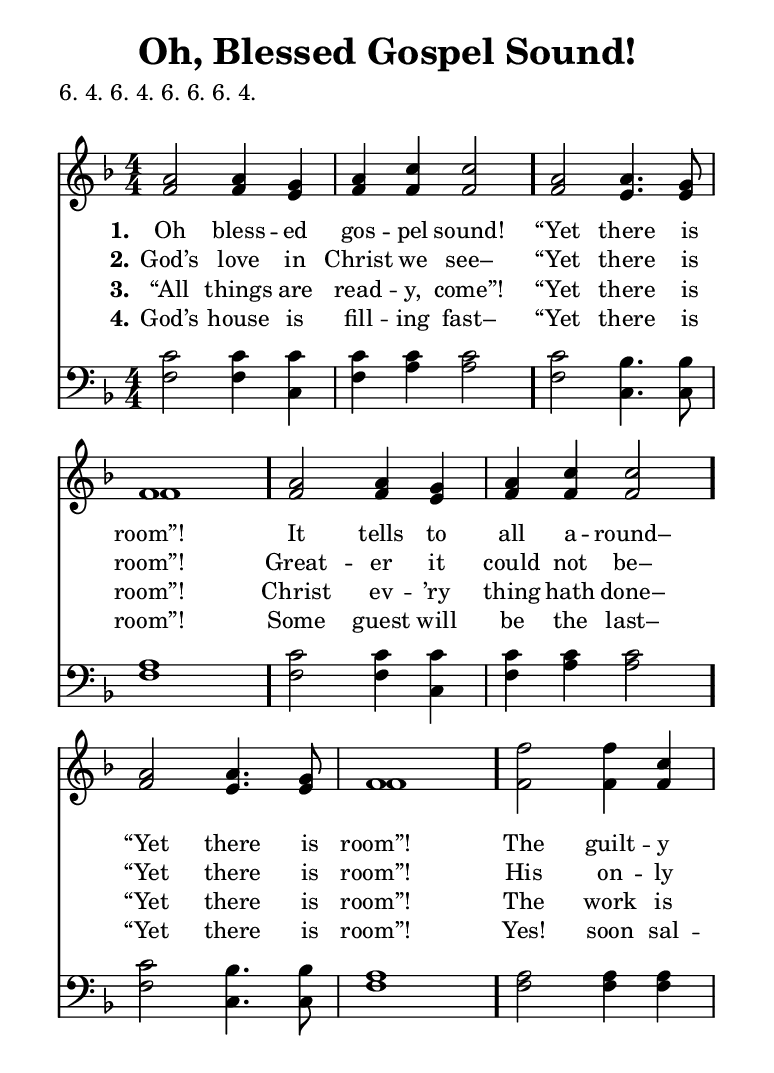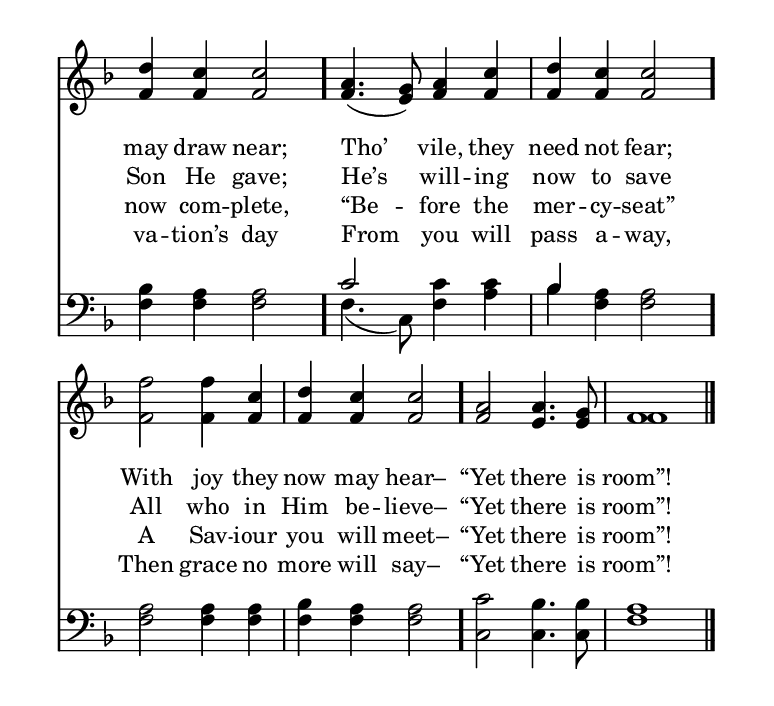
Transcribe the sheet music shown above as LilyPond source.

\include "common/global.ily"
\paper {
  \include "common/paper.ily"
  ragged-bottom = ##t
  system-count = #(cond (is-eogsized 4) (#t #f))
  system-system-spacing.padding = 2
  system-system-spacing.basic-distance = 2
}

\header{
  %gospel
  hymnnumber = "56"
  title = "Oh, Blessed Gospel Sound!"
  tunename = "Happy Land"
  meter = "6. 4. 6. 4. 6. 6. 6. 4."
  poet = ""
  composer = ""
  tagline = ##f
}

% for fermata in MIDI
ta = { \tempo 4=120 }
tb = { \tempo 4=60  }

patternAA = { c2       c4 c4 | c4 c4 c2 }
patternAB = { c4.( c8) c4 c4 | c4 c4 c2 }

patternBA = { c2 c4. c8 | c1 }

global = {
  \include "common/overrides.ily"
  \override Staff.TimeSignature.style = #'numbered
  \time 4/4
  \override Score.MetronomeMark.transparent = ##t % hide all fermata changes too
  \ta
  \key f \major
  \autoBeamOff
}

notesSoprano = {
\global
\relative c'' {

  \changePitch \patternAA { a a g | a c c }
  \changePitch \patternBA { a a g | f } \eogbreak
  \changePitch \patternAA { a a g | a c c }
  \changePitch \patternBA { a a g | f } \eogbreak

  \changePitch \patternAA { f' f c | d c c }
  \changePitch \patternAB { a g a c | d c c } \eogbreak
  \changePitch \patternAA { f f c | d c c }
  \changePitch \patternBA { a a g | f }

  \bar "|."

}
}

notesAlto = {
\global
\relative e' {

  \changePitch \patternAA { f f e | f f f }
  \changePitch \patternBA { f e e | f }
  \changePitch \patternAA { f f e | f f f }
  \changePitch \patternBA { f e e | f }

  \changePitch \patternAA { f f f | f f f }
  \changePitch \patternAB { f e f f | f f f }
  \changePitch \patternAA { f f f | f f f }
  \changePitch \patternBA { f e e | f }

}
}

notesTenor = {
\global
\relative a {

  \changePitch \patternAA { c c c | c c c }
  \changePitch \patternBA { c bes bes | a }
  \changePitch \patternAA { c c c | c c c }
  \changePitch \patternBA { c bes bes | a }

  \changePitch \patternAA { a a a | bes a a }
  \changePitch \patternAA { c c c | bes a a }
  \changePitch \patternAA { a a a | bes a a }
  \changePitch \patternBA { c bes bes | a }

}
}

notesBass = {
\global
\relative f {

  \changePitch \patternAA { f f c | f a a }
  \changePitch \patternBA { f c c | f }
  \changePitch \patternAA { f f c | f a a }
  \changePitch \patternBA { f c c | f }

  \changePitch \patternAA { f f f | f f f }
  \changePitch \patternAB { f c f a | bes f f }
  \changePitch \patternAA { f f f | f f f }
  \changePitch \patternBA { c c c | f }

}
}

wordsA = \lyricmode {
\set stanza = "1."

Oh bless -- ed gos -- pel sound! \bar "."
“Yet there is room”! \bar "."
It tells to all a -- round– \bar "."
“Yet there is room”! \bar "."
The guilt -- y may draw near; \bar "."
Tho’ vile, they need not fear; \bar "."
With joy they now may hear– \bar "."
“Yet there is room”! \bar "."

}

wordsB = \lyricmode {
\set stanza = "2."

God’s love in Christ we see–
“Yet there is room”!
Great -- er it could not be–
“Yet there is room”!
His on -- ly Son He gave;
He’s will -- ing now to save
All who in Him be -- lieve–
“Yet there is room”!

}

wordsC = \lyricmode {
\set stanza = "3."

“All things are read -- y, come”!
“Yet there is room”!
Christ ev -- ’ry thing hath done–
“Yet there is room”!
The work is now com -- plete,
“Be -- fore the mer -- cy -- seat”
A Sav -- iour you will meet–
“Yet there is room”!

}

wordsD = \lyricmode {
\set stanza = "4."

God’s house is fill -- ing fast–
“Yet there is room”!
Some guest will be the last–
“Yet there is room”!
Yes! soon sal -- va -- tion’s day
From you will pass a -- way,
Then grace no more will say–
“Yet there is room”!

}

\score {
  \context ChoirStaff <<
    \context Staff = upper <<
      \set Staff.autoBeaming = ##f
      \set ChoirStaff.systemStartDelimiter = #'SystemStartBar
      \set ChoirStaff.printPartCombineTexts = ##f
      \partcombine #'(2 . 9) \notesSoprano \notesAlto
      \context NullVoice = sopranos { \voiceOne << \notesSoprano >> }
      \context NullVoice = altos { \voiceTwo << \notesAlto >> }
      \context Lyrics = one   \lyricsto sopranos \wordsA
      \context Lyrics = two   \lyricsto sopranos \wordsB
      \context Lyrics = three \lyricsto sopranos \wordsC
      \context Lyrics = four  \lyricsto sopranos \wordsD
    >>
    \context Staff = men <<
      \set Staff.autoBeaming = ##f
      \clef bass
      \set ChoirStaff.printPartCombineTexts = ##f
      \partcombine #'(2 . 9) \notesTenor \notesBass
      \context NullVoice = tenors { \voiceOne << \notesTenor >> }
      \context NullVoice = basses { \voiceTwo << \notesBass >> }
    >>
  >>
  \layout {
    \include "common/layout.ily"
  }
  \midi{
    \include "common/midi.ily"
  }
}

\version "2.19.49"  % necessary for upgrading to future LilyPond versions.

% vi:set et ts=2 sw=2 ai nocindent syntax=lilypond:
